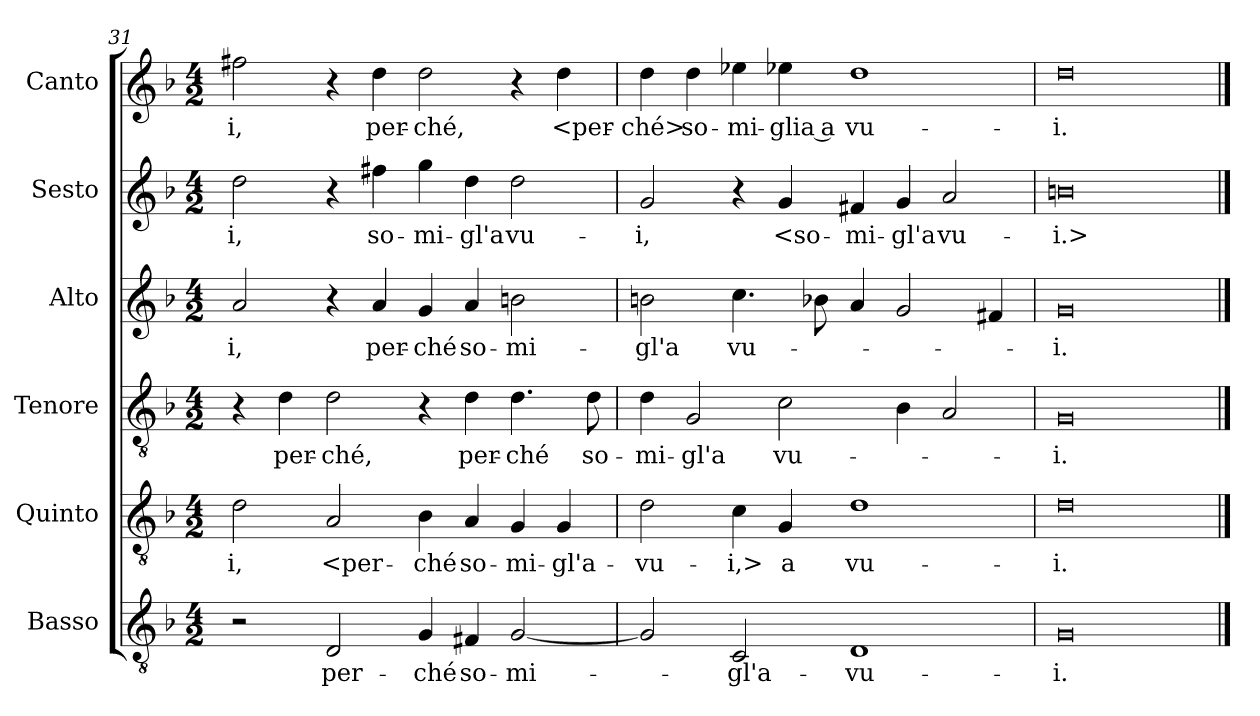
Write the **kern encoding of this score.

**kern	**text	**kern	**text	**kern	**text	**kern	**text	**kern	**text	**kern	**text
*part6	*part6	*part5	*part5	*part4	*part4	*part3	*part3	*part2	*part2	*part1	*part1
*staff6	*staff6	*staff5	*staff5	*staff4	*staff4	*staff3	*staff3	*staff2	*staff2	*staff1	*staff1
*I"Basso	*	*I"Quinto	*	*I"Tenore	*	*I"Alto	*	*I"Sesto	*	*I"Canto	*
*I'B	*	*I'Q	*	*I'T	*	*I'A	*	*I'S	*	*I'C	*
*clefGv2	*	*clefGv2	*	*clefGv2	*	*clefG2	*	*clefG2	*	*clefG2	*
*k[b-]	*	*k[b-]	*	*k[b-]	*	*k[b-]	*	*k[b-]	*	*k[b-]	*
*M4/2	*	*M4/2	*	*M4/2	*	*M4/2	*	*M4/2	*	*M4/2	*
=31	=31	=31	=31	=31	=31	=31	=31	=31	=31	=31	=31
2r	.	2d	-i,	4r	.	2a	-i,	2dd	-i,	2ff#X	-i,
.	.	.	.	4d	per-	.	.	.	.	.	.
2D	per-	2A	<per-	2d	-ché,	4r	.	4r	.	4r	.
.	.	.	.	.	.	4a	per-	4ff#X	so-	4dd	per-
4G	-ché	4B-	-ché	4r	.	4g	-ché	4gg	-mi-	2dd	-ché,
4F#X	so-	4A	so-	4d	per-	4a	so-	4dd	-gl'a	.	.
[2G	-mi-	4G	-mi-	4.d	-ché	2bn	-mi-	2dd	vu-	4r	.
.	.	4G	-gl'a-	.	.	.	.	.	.	4dd	<per-
.	.	.	.	8d	so-	.	.	.	.	.	.
=32	=32	=32	=32	=32	=32	=32	=32	=32	=32	=32	=32
2G]	.	2d	-vu-	4d	-mi-	2bn	-gl'a	2g	-i,	4dd	-ché>
.	.	.	.	2G	-gl'a	.	.	.	.	4dd	so-
2C	-gl'a-	4c	-i,>	.	.	4.cc	vu-	4r	.	4ee-X	-mi-
.	.	4G	a	2c	vu-	.	.	4g	<so-	4ee-X	-glia a
.	.	.	.	.	.	8b-X	.	.	.	.	.
1D	-vu-	1d	vu-	.	.	4a	.	4f#X	-mi-	1dd	vu-
.	.	.	.	4B-	.	2g	.	4g	-gl'a	.	.
.	.	.	.	2A	.	.	.	2a	vu-	.	.
.	.	.	.	.	.	4f#X	.	.	.	.	.
=33	=33	=33	=33	=33	=33	=33	=33	=33	=33	=33	=33
0G	-i.	0d	-i.	0G	-i.	0g	-i.	0bn	-i.>	0dd	-i.
==	==	==	==	==	==	==	==	==	==	==	==
*-	*-	*-	*-	*-	*-	*-	*-	*-	*-	*-	*-
